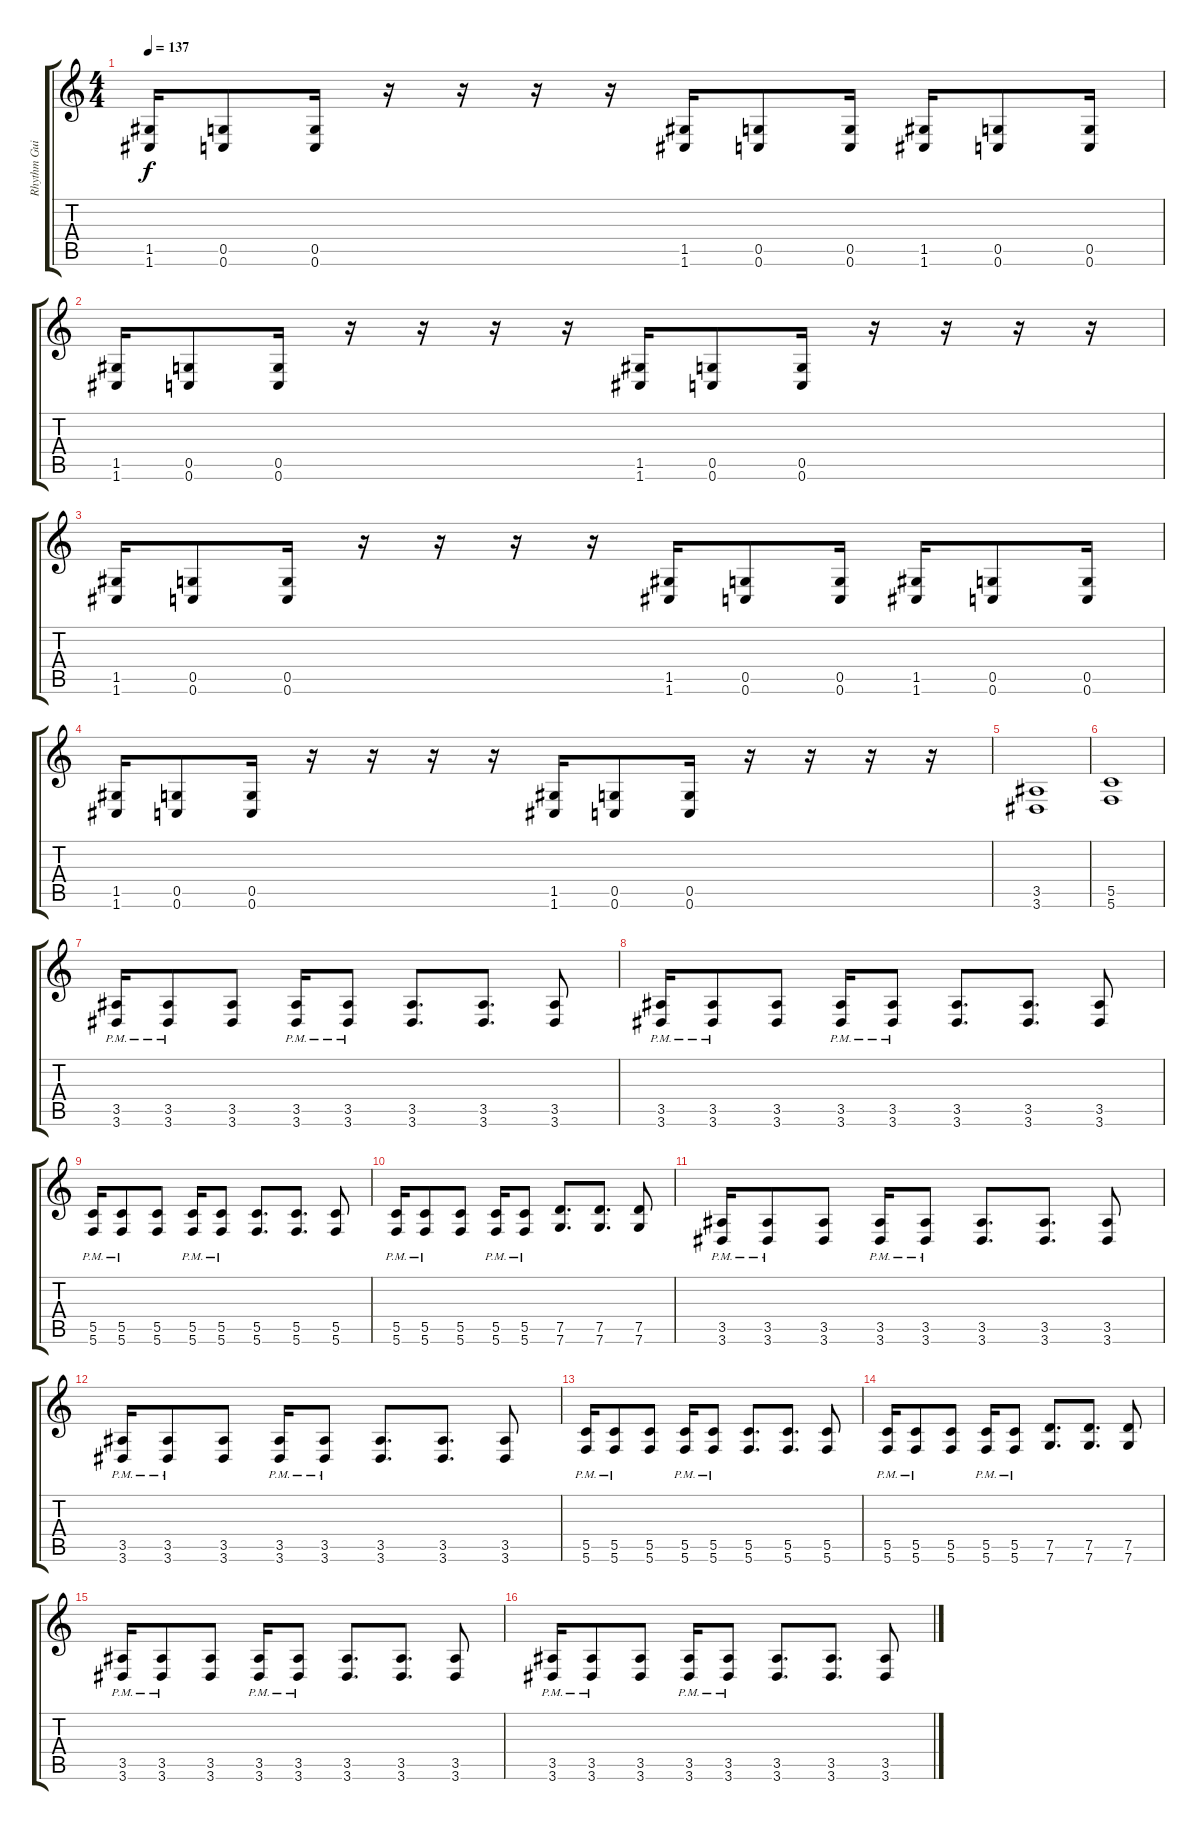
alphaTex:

\track ("Rhythm Guitar 2" "Rhythm Gui") {instrument distortionguitar}
\staff {score tabs}
\tuning (D4 A3 F3 C3 G2 C2) {hide}
\ts (4 4)
\tempo 137
\clef g2
\ks c
(1.5 1.6).16{dy f} (0.5 0.6).8 (0.5 0.6).16 r.16 r.16 r.16 r.16 (1.5 1.6).16 (0.5 0.6).8 (0.5 0.6).16 (1.5 1.6).16 (0.5 0.6).8 (0.5 0.6).16 |
(1.5 1.6).16 (0.5 0.6).8 (0.5 0.6).16 r.16 r.16 r.16 r.16 (1.5 1.6).16 (0.5 0.6).8 (0.5 0.6).16 r.16 r.16 r.16 r.16 |
(1.5 1.6).16 (0.5 0.6).8 (0.5 0.6).16 r.16 r.16 r.16 r.16 (1.5 1.6).16 (0.5 0.6).8 (0.5 0.6).16 (1.5 1.6).16 (0.5 0.6).8 (0.5 0.6).16 |
(1.5 1.6).16 (0.5 0.6).8 (0.5 0.6).16 r.16 r.16 r.16 r.16 (1.5 1.6).16 (0.5 0.6).8 (0.5 0.6).16 r.16 r.16 r.16 r.16 |
(3.5 3.6).1 |
(5.5 5.6).1 |
(3.5{pm} 3.6{pm}).16 (3.5{pm} 3.6{pm}).8 (3.5 3.6).8 (3.5{pm} 3.6{pm}).16 (3.5{pm} 3.6{pm}).8 (3.5 3.6).8{d} (3.5 3.6).8{d} (3.5 3.6).8 |
(3.5{pm} 3.6{pm}).16 (3.5{pm} 3.6{pm}).8 (3.5 3.6).8 (3.5{pm} 3.6{pm}).16 (3.5{pm} 3.6{pm}).8 (3.5 3.6).8{d} (3.5 3.6).8{d} (3.5 3.6).8 |
(5.5{pm} 5.6{pm}).16 (5.5{pm} 5.6{pm}).8 (5.5 5.6).8 (5.5{pm} 5.6{pm}).16 (5.5{pm} 5.6{pm}).8 (5.5 5.6).8{d} (5.5 5.6).8{d} (5.5 5.6).8 |
(5.5{pm} 5.6{pm}).16 (5.5{pm} 5.6{pm}).8 (5.5 5.6).8 (5.5{pm} 5.6{pm}).16 (5.5{pm} 5.6{pm}).8 (7.5 7.6).8{d} (7.5 7.6).8{d} (7.5 7.6).8 |
(3.5{pm} 3.6{pm}).16 (3.5{pm} 3.6{pm}).8 (3.5 3.6).8 (3.5{pm} 3.6{pm}).16 (3.5{pm} 3.6{pm}).8 (3.5 3.6).8{d} (3.5 3.6).8{d} (3.5 3.6).8 |
(3.5{pm} 3.6{pm}).16 (3.5{pm} 3.6{pm}).8 (3.5 3.6).8 (3.5{pm} 3.6{pm}).16 (3.5{pm} 3.6{pm}).8 (3.5 3.6).8{d} (3.5 3.6).8{d} (3.5 3.6).8 |
(5.5{pm} 5.6{pm}).16 (5.5{pm} 5.6{pm}).8 (5.5 5.6).8 (5.5{pm} 5.6{pm}).16 (5.5{pm} 5.6{pm}).8 (5.5 5.6).8{d} (5.5 5.6).8{d} (5.5 5.6).8 |
(5.5{pm} 5.6{pm}).16 (5.5{pm} 5.6{pm}).8 (5.5 5.6).8 (5.5{pm} 5.6{pm}).16 (5.5{pm} 5.6{pm}).8 (7.5 7.6).8{d} (7.5 7.6).8{d} (7.5 7.6).8 |
(3.5{pm} 3.6{pm}).16 (3.5{pm} 3.6{pm}).8 (3.5 3.6).8 (3.5{pm} 3.6{pm}).16 (3.5{pm} 3.6{pm}).8 (3.5 3.6).8{d} (3.5 3.6).8{d} (3.5 3.6).8 |
(3.5{pm} 3.6{pm}).16 (3.5{pm} 3.6{pm}).8 (3.5 3.6).8 (3.5{pm} 3.6{pm}).16 (3.5{pm} 3.6{pm}).8 (3.5 3.6).8{d} (3.5 3.6).8{d} (3.5 3.6).8
